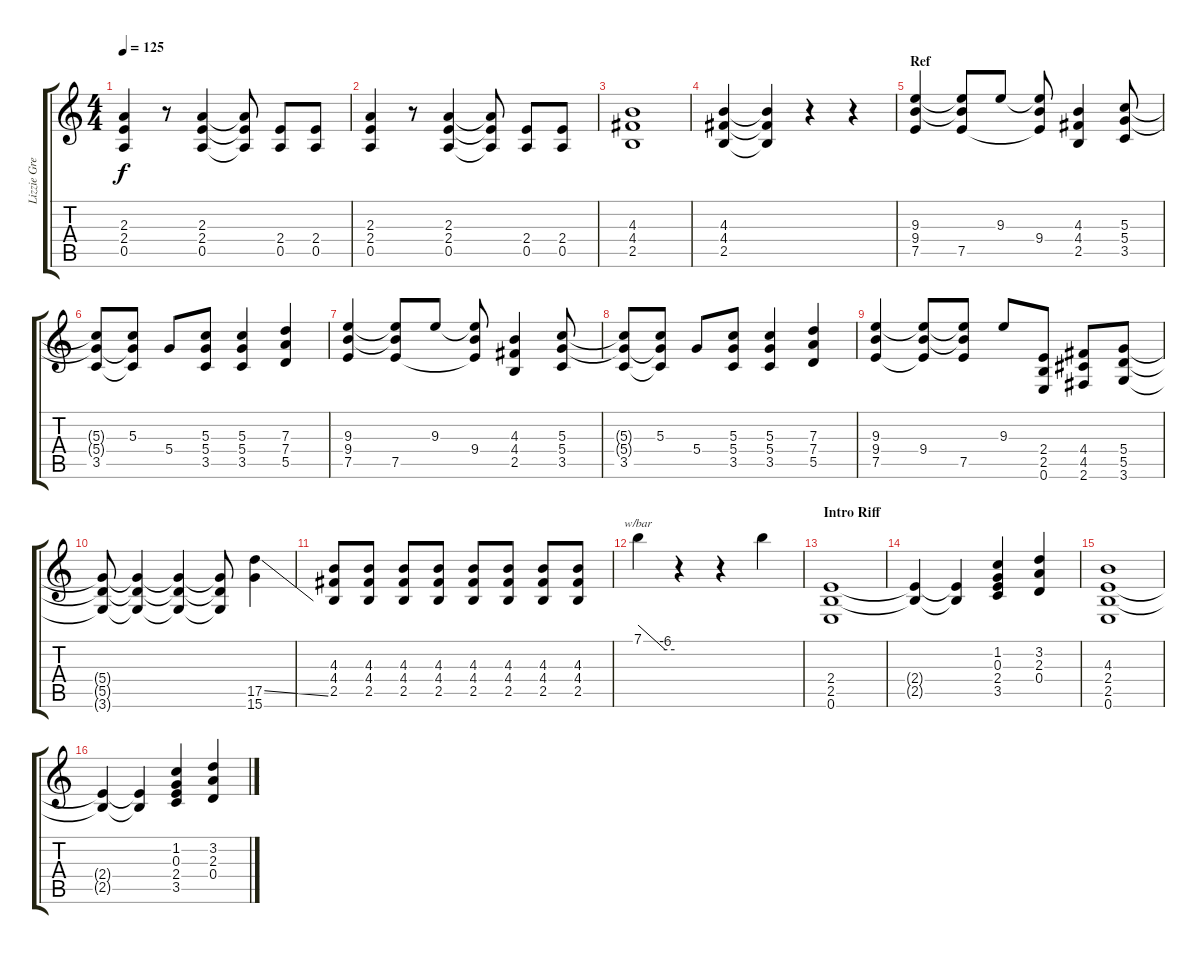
\track ("Lizzie Grey - Lead Guitar" "Lizzie Gre") {instrument distortionguitar}
\staff {score tabs}
\tuning (E4 B3 G3 D3 A2 E2) {hide}
\ts (4 4)
\tempo 125
\clef g2
\ks c
(2.3 2.4 0.5).4{dy f} r.8 (2.3 2.4 0.5).4 (2.3{t} 2.4{t} 0.5{t}).8 (2.4 0.5).8 (2.4 0.5).8 |
(2.3 2.4 0.5).4 r.8 (2.3 2.4 0.5).4 (2.3{t} 2.4{t} 0.5{t}).8 (2.4 0.5).8 (2.4 0.5).8 |
(4.3 4.4 2.5).1 |
(4.3 4.4 2.5).4 (4.3{t} 4.4{t} 2.5{t}).4 r.4 r.4 |
\section ("" "Ref")
(9.3 9.4 7.5).4 (9.3{t} 9.4{t} 7.5).8 9.3.8 (9.3{t} 9.4 7.5{t}).8 (4.3 4.4 2.5).4 (5.3 5.4 3.5).8 |
(5.3{t} 5.4{t} 3.5).8 (5.3 5.4{t} 3.5{t}).8 5.4.8 (5.3 5.4 3.5).8 (5.3 5.4 3.5).4 (7.3 7.4 5.5).4 |
(9.3 9.4 7.5).4 (9.3{t} 9.4{t} 7.5).8 9.3.8 (9.3{t} 9.4 7.5{t}).8 (4.3 4.4 2.5).4 (5.3 5.4 3.5).8 |
(5.3{t} 5.4{t} 3.5).8 (5.3 5.4{t} 3.5{t}).8 5.4.8 (5.3 5.4 3.5).8 (5.3 5.4 3.5).4 (7.3 7.4 5.5).4 |
(9.3 9.4 7.5).4 (9.3{t} 9.4 7.5{t}).8 (9.3{t} 9.4{t} 7.5).8 9.3.8 (2.4 2.5 0.6).8 (4.4 4.5 2.6).8 (5.4 5.5 3.6).8 |
(5.4{t} 5.5{t} 3.6{t}).8 (5.4{t} 5.5{t} 3.6{t}).4 (5.4{t} 5.5{t} 3.6{t}).4 (5.4{t} 5.5{t} 3.6{t}).8 (17.5{ss} 15.6).4 |
(4.3 4.4 2.5).8 (4.3 4.4 2.5).8 (4.3 4.4 2.5).8 (4.3 4.4 2.5).8 (4.3 4.4 2.5).8 (4.3 4.4 2.5).8 (4.3 4.4 2.5).8 (4.3 4.4 2.5).8 |
7.1.4{tbe (custom default 0 0 45 -24 60 -24)} r.4 r.4 7.1{t}.4 |
\section ("" "Intro Riff")
(2.4 2.5 0.6).1 |
(2.4{t} 2.5{t}).4 (2.4{t} 2.5{t}).4 (1.2 0.3 2.4 3.5).4 (3.2 2.3 0.4).4 |
(4.3 2.4 2.5 0.6).1 |
(2.4{t} 2.5{t}).4 (2.4{t} 2.5{t}).4 (1.2 0.3 2.4 3.5).4 (3.2 2.3 0.4).4
